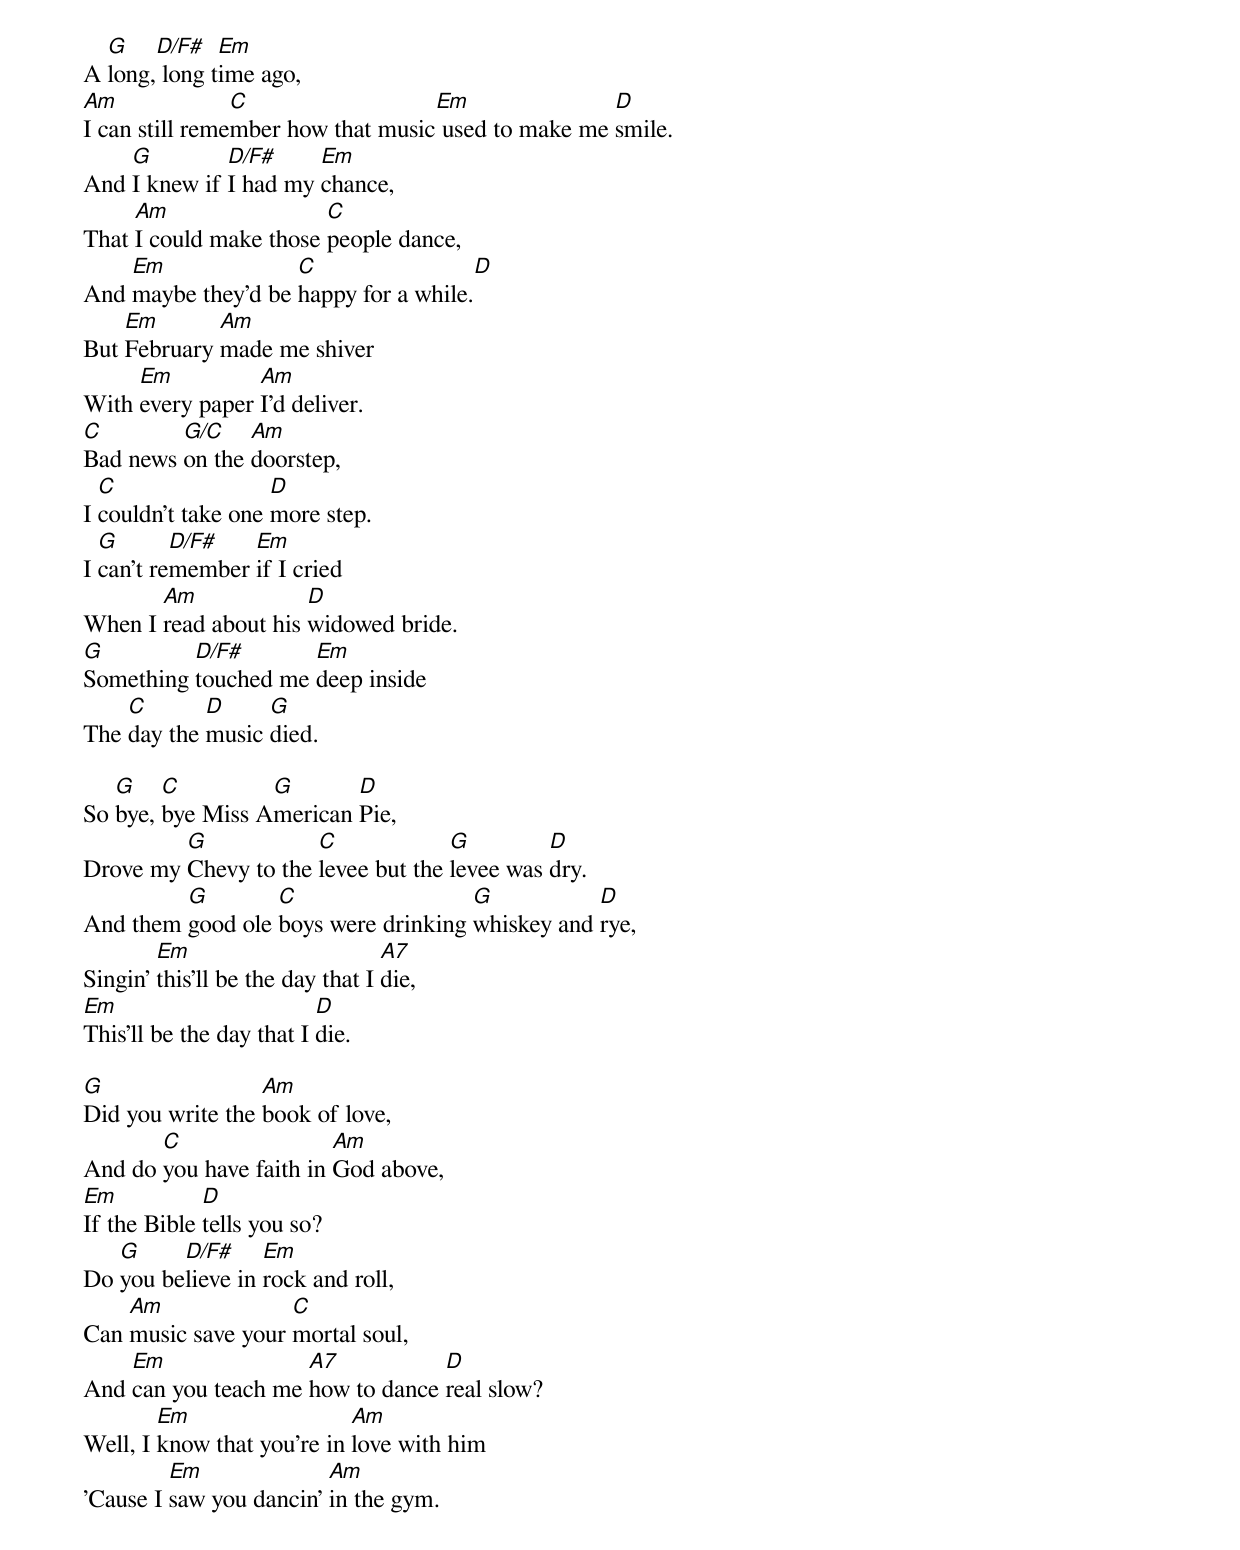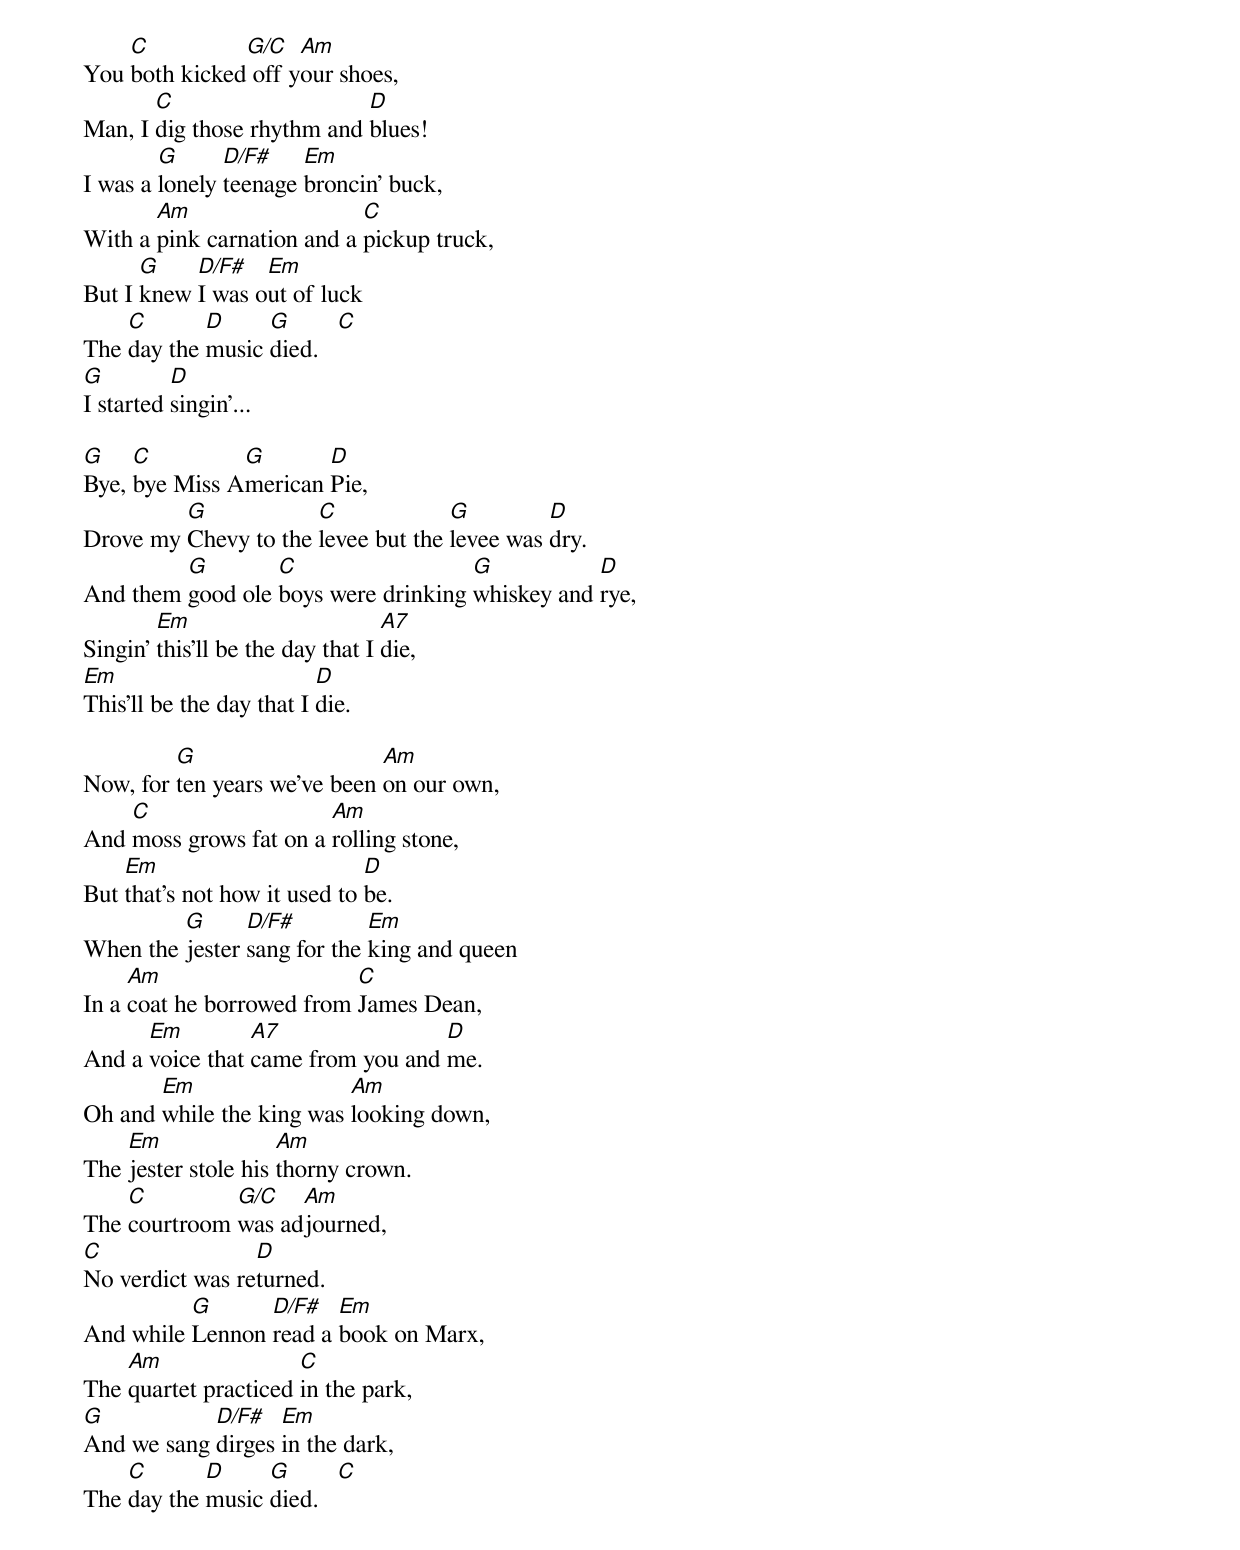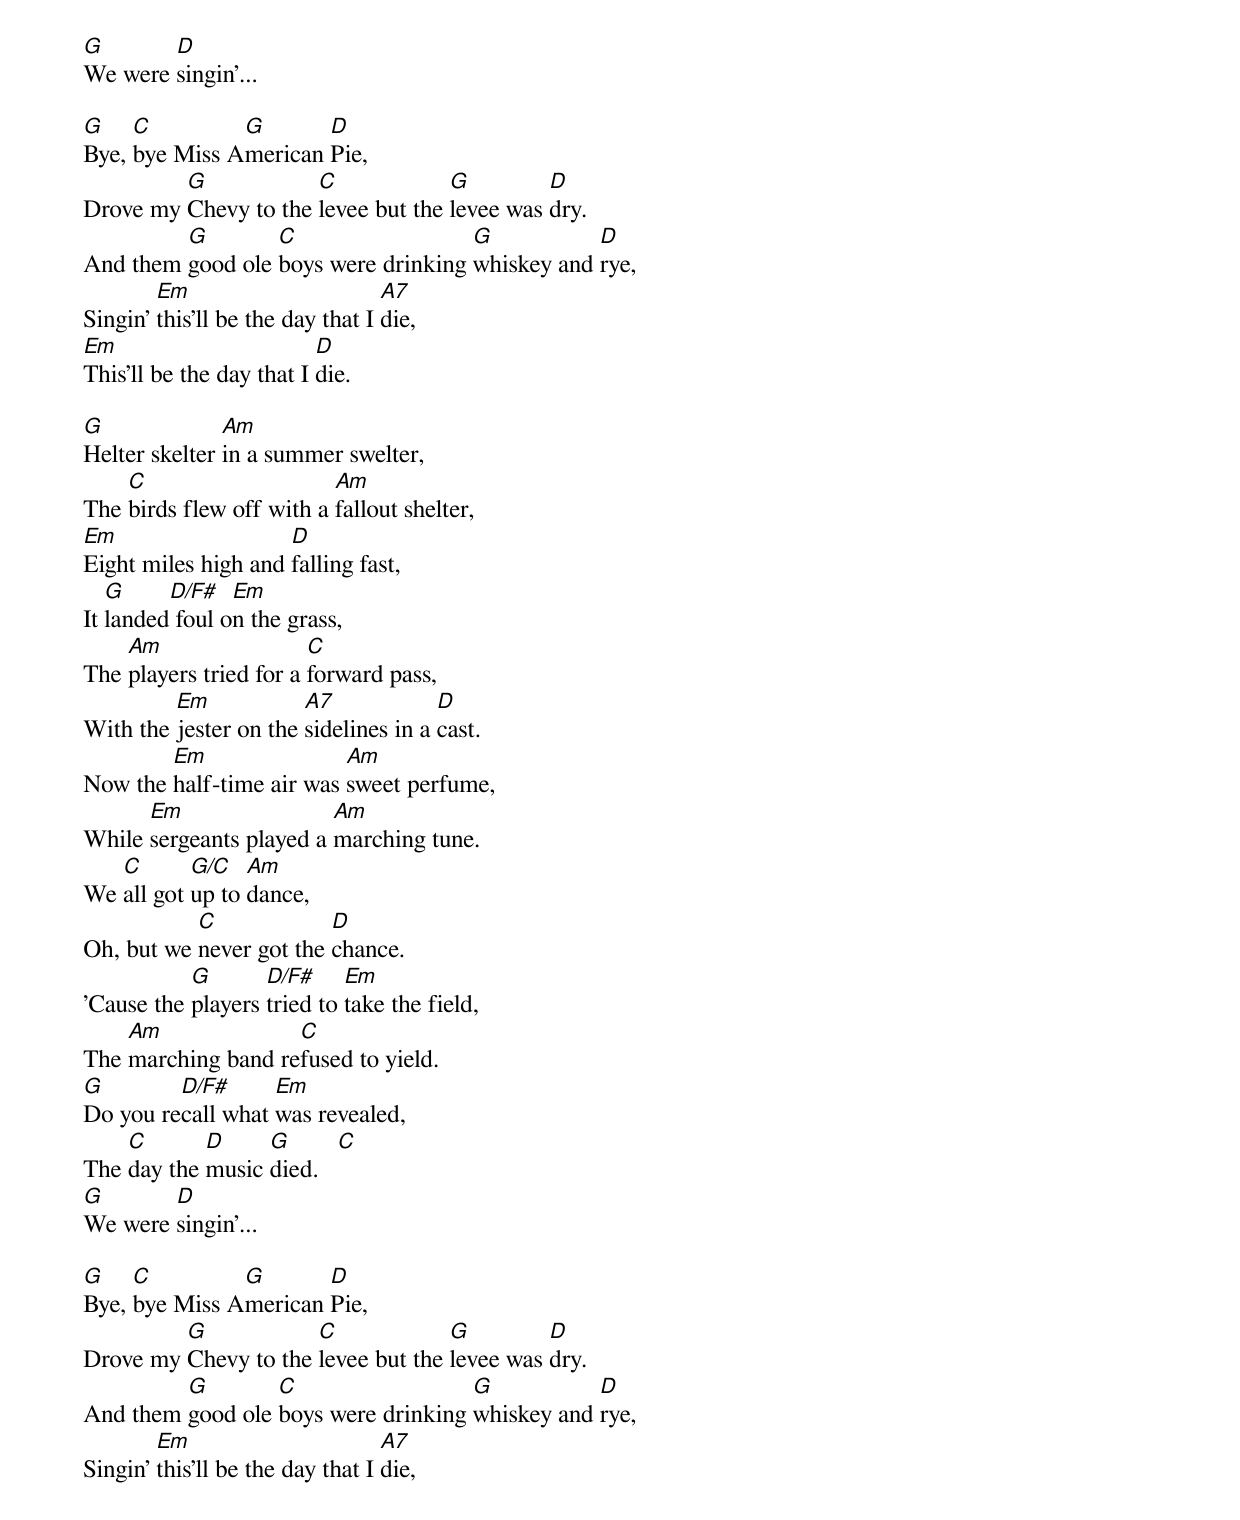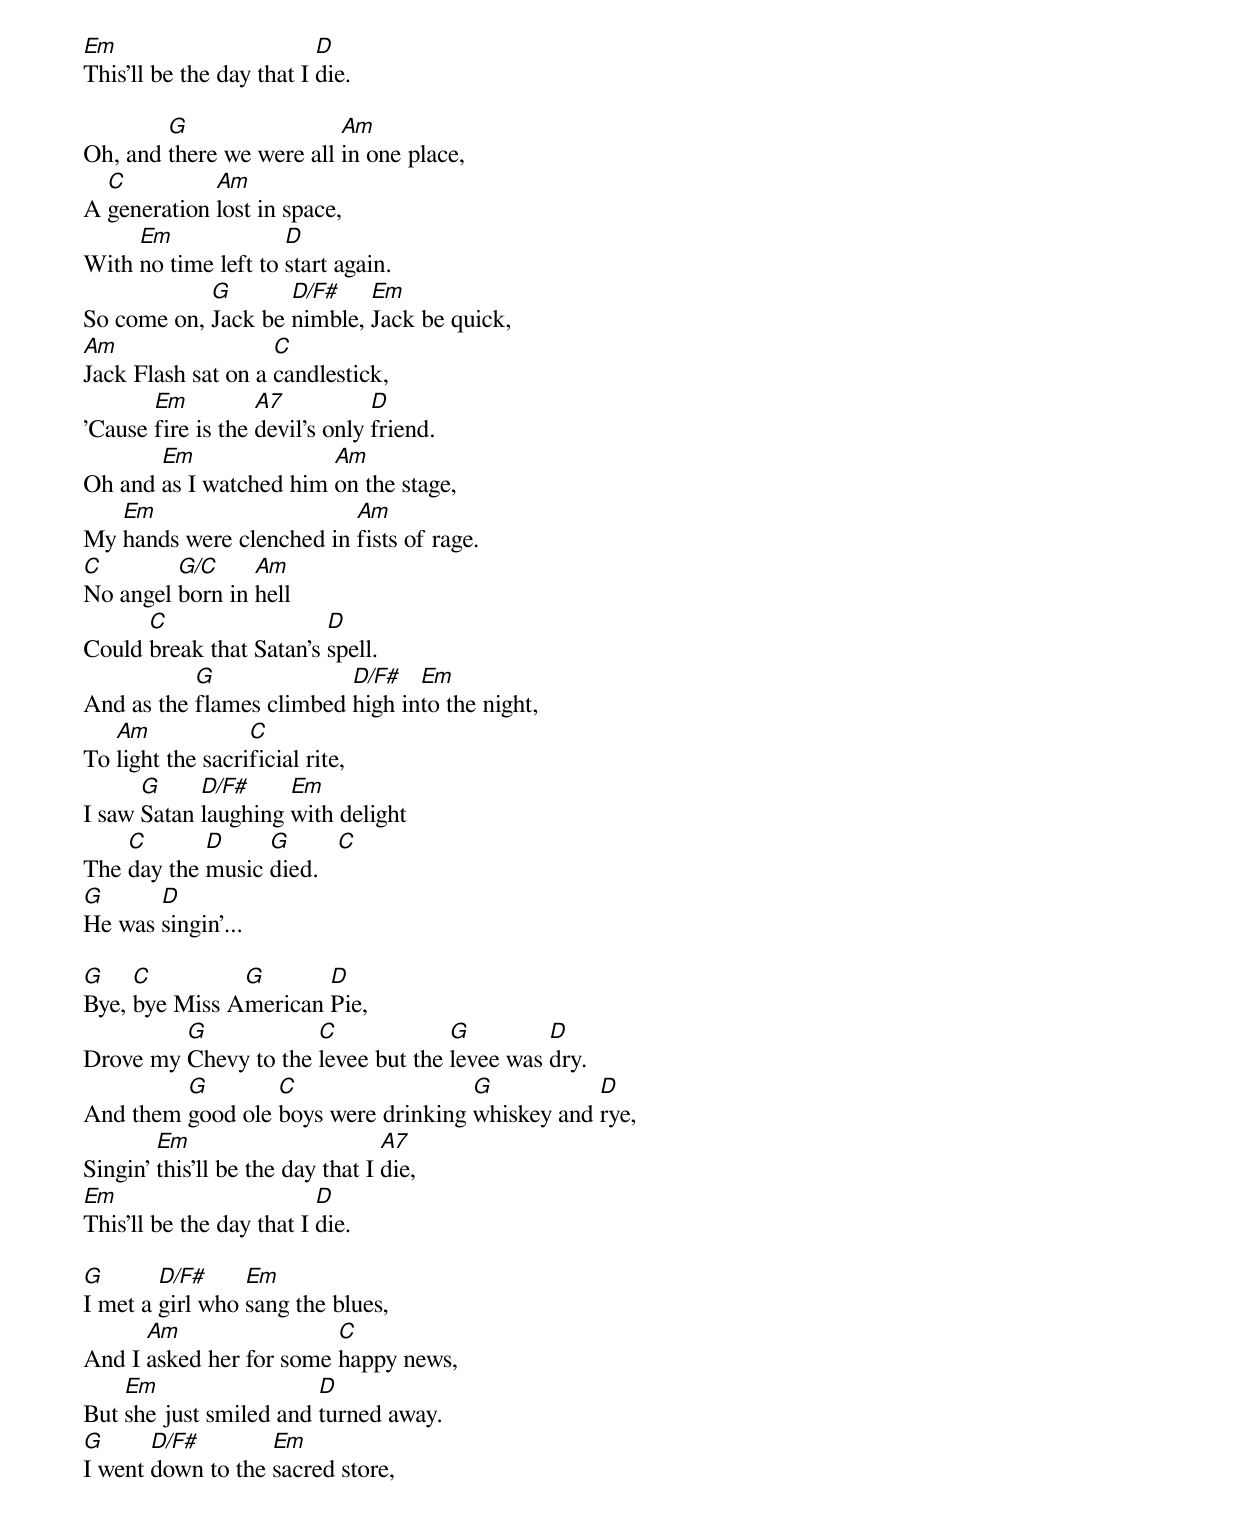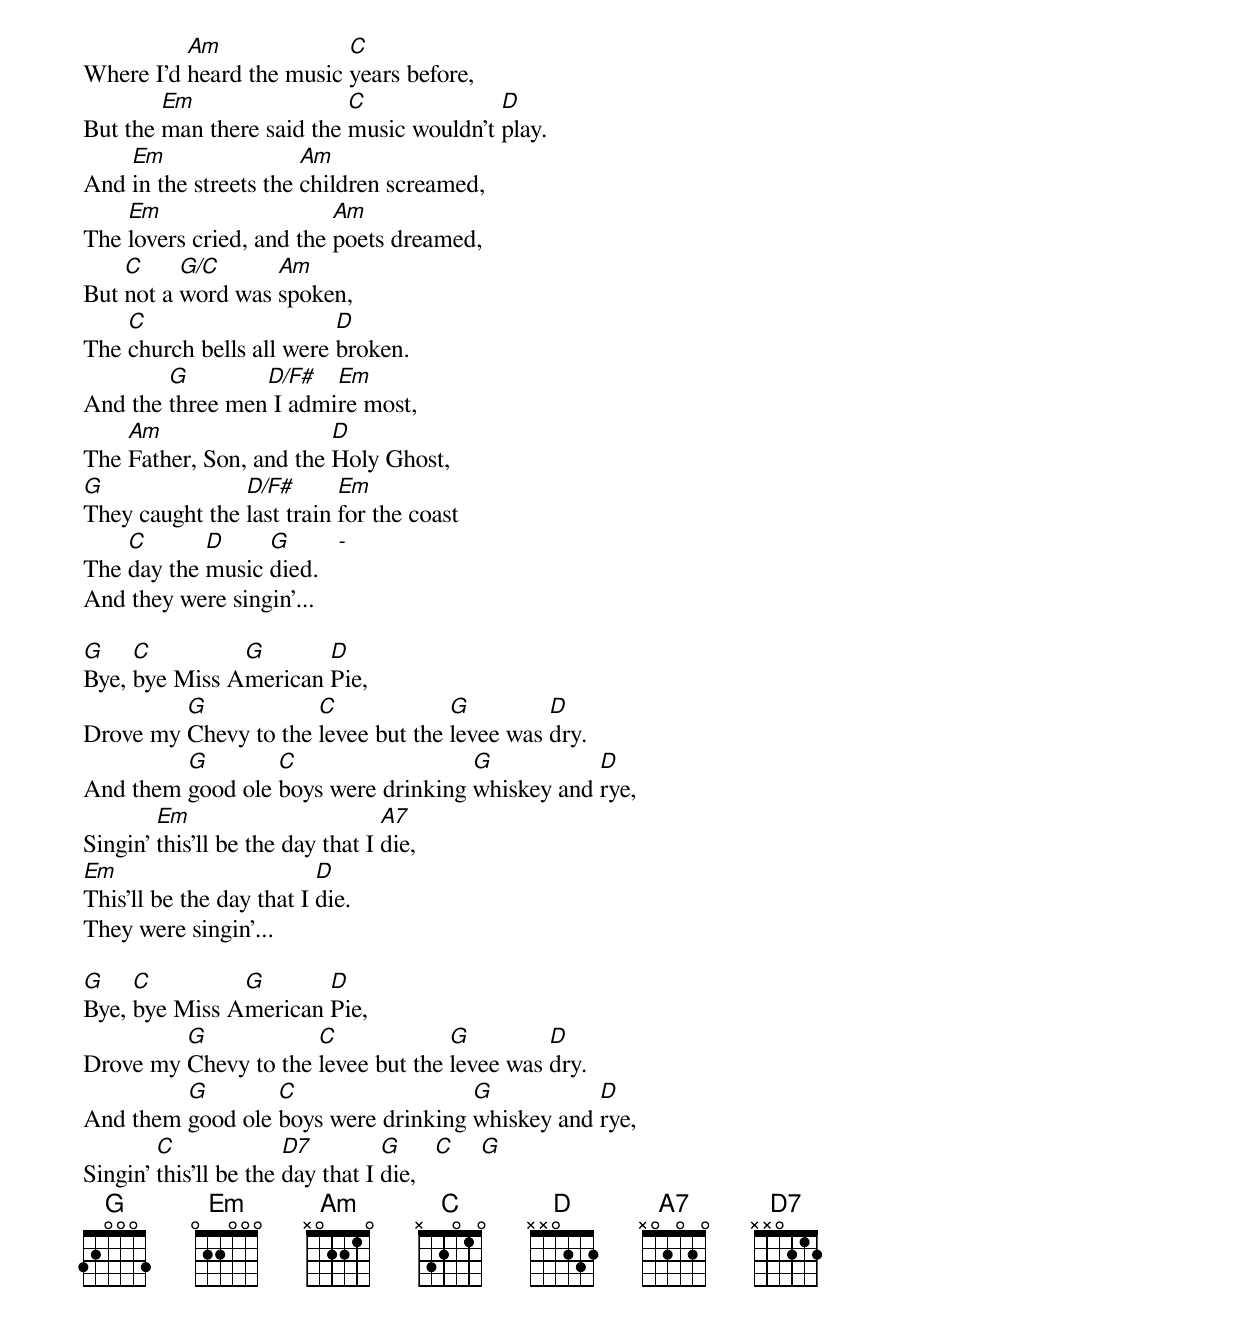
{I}
A [G]long,[D/F#] long t[Em]ime ago,
[Am]I can still reme[C]mber how that music[Em] used to make me [D]smile.
And [G]I knew if [D/F#]I had my [Em]chance,
That [Am]I could make those [C]people dance,
And [Em]maybe they'd be [C]happy for a while.[D]
But [Em]February [Am]made me shiver
With [Em]every paper [Am]I'd deliver.
[C]Bad news [G/C]on the [Am]doorstep,
I [C]couldn't take one [D]more step.
I [G]can't re[D/F#]member [Em]if I cried
When I [Am]read about his [D]widowed bride.
[G]Something [D/F#]touched me [Em]deep inside
The [C]day the [D]music [G]died.

{C}
So [G]bye, [C]bye Miss A[G]merican [D]Pie,
Drove my [G]Chevy to the [C]levee but the [G]levee was [D]dry.
And them [G]good ole [C]boys were drinking [G]whiskey and [D]rye,
Singin' [Em]this'll be the day that I [A7]die,
[Em]This'll be the day that I [D]die.

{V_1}
[G]Did you write the [Am]book of love,
And do [C]you have faith in [Am]God above,
[Em]If the Bible [D]tells you so?
Do [G]you be[D/F#]lieve in [Em]rock and roll,
Can [Am]music save your [C]mortal soul,
And [Em]can you teach me [A7]how to dance [D]real slow?
Well, I [Em]know that you're in [Am]love with him
'Cause I [Em]saw you dancin' [Am]in the gym.
You [C]both kicked[G/C] off y[Am]our shoes,
Man, I [C]dig those rhythm and [D]blues!
I was a [G]lonely [D/F#]teenage [Em]broncin' buck,
With a [Am]pink carnation and a [C]pickup truck,
But I [G]knew [D/F#]I was o[Em]ut of luck
The [C]day the [D]music [G]died.   [C]
[G]I started [D]singin'...

{C}
[G]Bye, [C]bye Miss A[G]merican [D]Pie,
Drove my [G]Chevy to the [C]levee but the [G]levee was [D]dry.
And them [G]good ole [C]boys were drinking [G]whiskey and [D]rye,
Singin' [Em]this'll be the day that I [A7]die,
[Em]This'll be the day that I [D]die.

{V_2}
Now, for [G]ten years we've been [Am]on our own,
And [C]moss grows fat on a [Am]rolling stone,
But [Em]that's not how it used to [D]be.
When the [G]jester [D/F#]sang for the [Em]king and queen
In a [Am]coat he borrowed from [C]James Dean,
And a [Em]voice that [A7]came from you and [D]me.
Oh and [Em]while the king was [Am]looking down,
The [Em]jester stole his [Am]thorny crown.
The [C]courtroom [G/C]was ad[Am]journed,
[C]No verdict was re[D]turned.
And while [G]Lennon [D/F#]read a [Em]book on Marx,
The [Am]quartet practiced [C]in the park,
[G]And we sang [D/F#]dirges [Em]in the dark,
The [C]day the [D]music [G]died.   [C]
[G]We were [D]singin'...

{C}
[G]Bye, [C]bye Miss A[G]merican [D]Pie,
Drove my [G]Chevy to the [C]levee but the [G]levee was [D]dry.
And them [G]good ole [C]boys were drinking [G]whiskey and [D]rye,
Singin' [Em]this'll be the day that I [A7]die,
[Em]This'll be the day that I [D]die.

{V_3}
[G]Helter skelter [Am]in a summer swelter,
The [C]birds flew off with a [Am]fallout shelter,
[Em]Eight miles high and [D]falling fast,
It [G]landed[D/F#] foul o[Em]n the grass,
The [Am]players tried for a [C]forward pass,
With the [Em]jester on the [A7]sidelines in a [D]cast.
Now the [Em]half-time air was [Am]sweet perfume,
While [Em]sergeants played a [Am]marching tune.
We [C]all got [G/C]up to [Am]dance,
Oh, but we [C]never got the [D]chance.
'Cause the [G]players [D/F#]tried to [Em]take the field,
The [Am]marching band re[C]fused to yield.
[G]Do you re[D/F#]call what [Em]was revealed,
The [C]day the [D]music [G]died.   [C]
[G]We were [D]singin'...

{C}
[G]Bye, [C]bye Miss A[G]merican [D]Pie,
Drove my [G]Chevy to the [C]levee but the [G]levee was [D]dry.
And them [G]good ole [C]boys were drinking [G]whiskey and [D]rye,
Singin' [Em]this'll be the day that I [A7]die,
[Em]This'll be the day that I [D]die.

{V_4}
Oh, and [G]there we were all [Am]in one place,
A [C]generation [Am]lost in space,
With [Em]no time left to [D]start again.
So come on, [G]Jack be [D/F#]nimble, [Em]Jack be quick,
[Am]Jack Flash sat on a [C]candlestick,
'Cause [Em]fire is the [A7]devil's only [D]friend.
Oh and [Em]as I watched him [Am]on the stage,
My [Em]hands were clenched in [Am]fists of rage.
[C]No angel [G/C]born in [Am]hell
Could [C]break that Satan's [D]spell.
And as the [G]flames climbed [D/F#]high in[Em]to the night,
To [Am]light the sacri[C]ficial rite,
I saw [G]Satan [D/F#]laughing [Em]with delight
The [C]day the [D]music [G]died.   [C]
[G]He was [D]singin'...

{C}
[G]Bye, [C]bye Miss A[G]merican [D]Pie,
Drove my [G]Chevy to the [C]levee but the [G]levee was [D]dry.
And them [G]good ole [C]boys were drinking [G]whiskey and [D]rye,
Singin' [Em]this'll be the day that I [A7]die,
[Em]This'll be the day that I [D]die.

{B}
[G]I met a [D/F#]girl who [Em]sang the blues,
And I [Am]asked her for some [C]happy news,
But [Em]she just smiled and [D]turned away.
[G]I went [D/F#]down to the [Em]sacred store,
Where I'd [Am]heard the music [C]years before,
But the [Em]man there said the [C]music wouldn't [D]play.
And [Em]in the streets the [Am]children screamed,
The [Em]lovers cried, and the [Am]poets dreamed,
But [C]not a [G/C]word was [Am]spoken,
The [C]church bells all were [D]broken.
And the [G]three men[D/F#] I admi[Em]re most,
The [Am]Father, Son, and the [D]Holy Ghost,
[G]They caught the [D/F#]last train [Em]for the coast
The [C]day the [D]music [G]died.   [-]
And they were singin'...

{C}
[G]Bye, [C]bye Miss A[G]merican [D]Pie,
Drove my [G]Chevy to the [C]levee but the [G]levee was [D]dry.
And them [G]good ole [C]boys were drinking [G]whiskey and [D]rye,
Singin' [Em]this'll be the day that I [A7]die,
[Em]This'll be the day that I [D]die.
They were singin'...

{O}
[G]Bye, [C]bye Miss A[G]merican [D]Pie,
Drove my [G]Chevy to the [C]levee but the [G]levee was [D]dry.
And them [G]good ole [C]boys were drinking [G]whiskey and [D]rye,
Singin' [C]this'll be the [D7]day that I [G]die,   [C]    [G]
